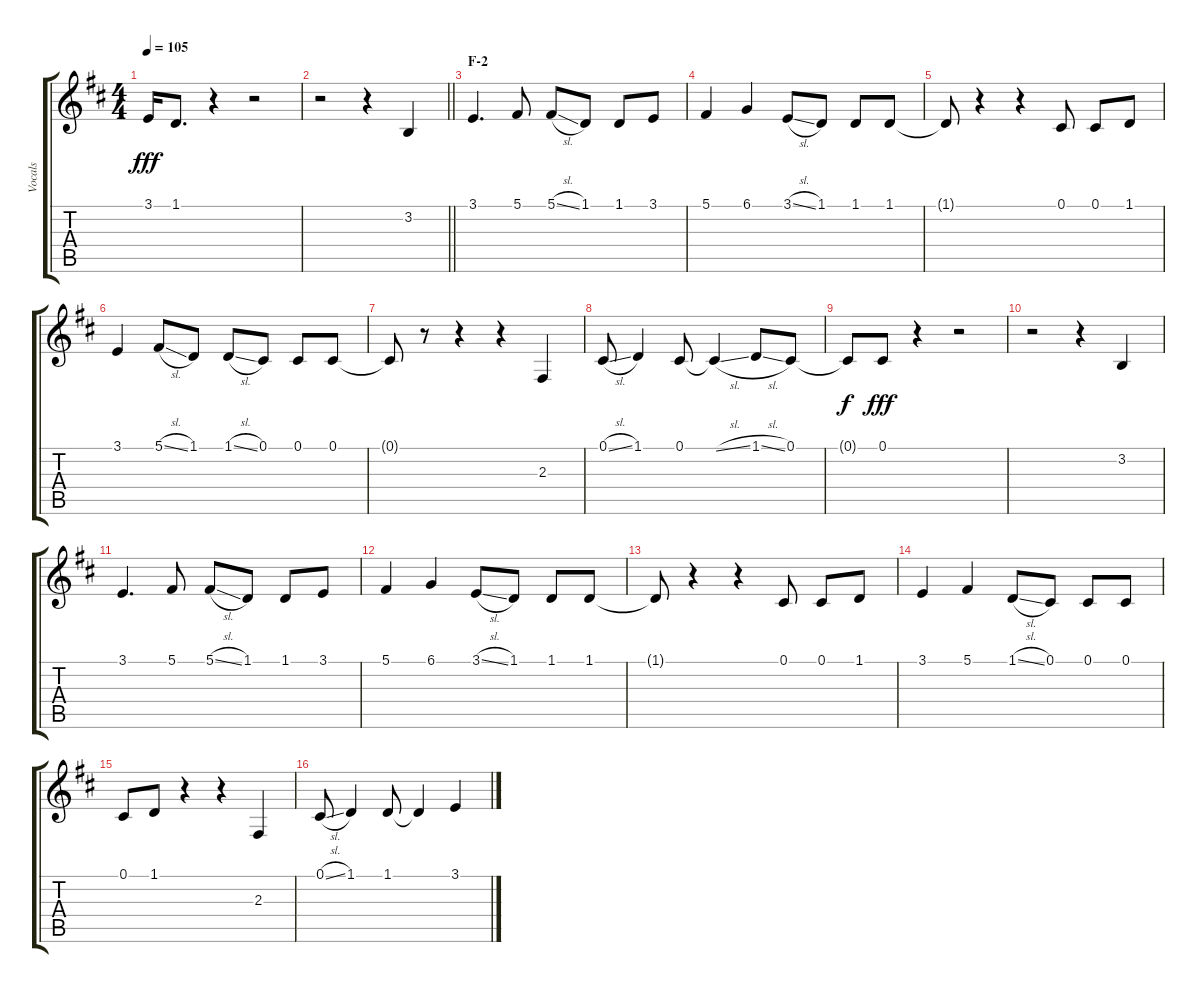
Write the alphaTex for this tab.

\track ("Vocals" "Vocals") {instrument voiceoohs}
\staff {score tabs}
\tuning (Db4 Ab3 E3 B2 Gb2 B1) {hide}
\ts (4 4)
\tempo 105
\clef g2
\ks d
3.1{t}.16{dy fff} 1.1.8{d} r.4 r.2 |
\barLineRight lightlight
r.2 r.4 3.2.4 |
\section ("" "F-2")
3.1.4{d} 5.1.8 5.1{sl}.8 1.1.8 1.1.8 3.1.8 |
5.1.4 6.1.4 3.1{sl}.8 1.1.8 1.1.8 1.1.8 |
1.1{t}.8 r.4 r.4 0.1.8 0.1.8 1.1.8 |
3.1.4 5.1{sl}.8 1.1.8 1.1{sl}.8 0.1.8 0.1.8 0.1.8 |
0.1{t}.8 r.8 r.4 r.4 2.3.4 |
0.1{sl}.8 1.1.4 0.1.8 0.1{sl t}.4 1.1{sl}.8 0.1.8 |
0.1{t}.8{dy f} 0.1.8{dy fff} r.4 r.2 |
r.2 r.4 3.2.4 |
3.1.4{d} 5.1.8 5.1{sl}.8 1.1.8 1.1.8 3.1.8 |
5.1.4 6.1.4 3.1{sl}.8 1.1.8 1.1.8 1.1.8 |
1.1{t}.8 r.4 r.4 0.1.8 0.1.8 1.1.8 |
3.1.4 5.1.4 1.1{sl}.8 0.1.8 0.1.8 0.1.8 |
0.1.8 1.1.8 r.4 r.4 2.3.4 |
0.1{sl}.8 1.1.4 1.1.8 1.1{t}.4 3.1.4
